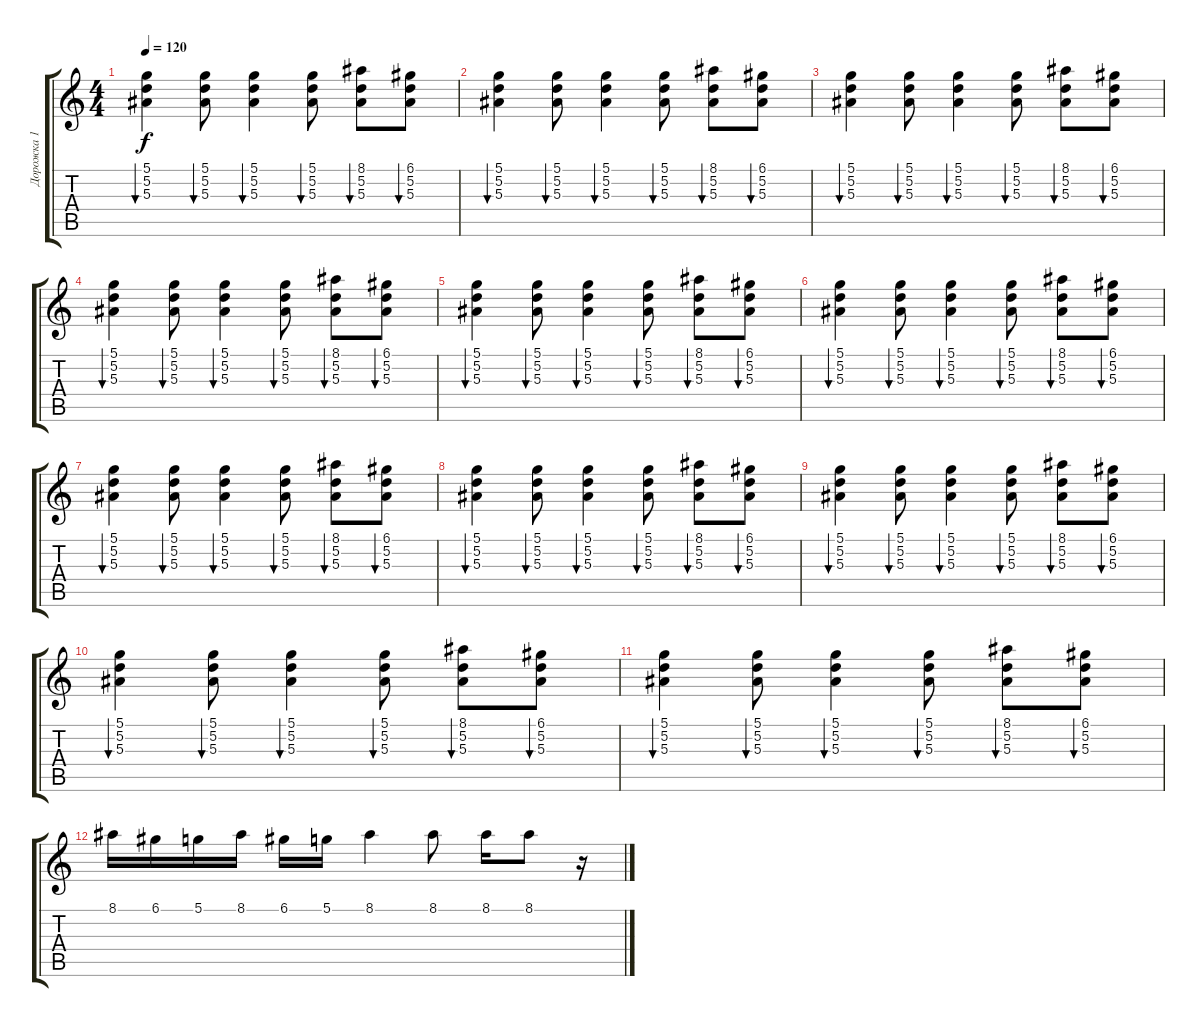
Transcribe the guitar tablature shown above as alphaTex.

\track ("Дорожка 1" "Дорожка 1") {instrument electricguitarjazz}
\staff {score tabs}
\tuning (D4 A3 F3 C3 G2 D2) {hide}
\ts (4 4)
\tempo 120
\clef g2
\ks c
(5.1 5.2 5.3).4{bu 120 dy f instrument electricguitarjazz} (5.1 5.2 5.3).8{bu 120} (5.1 5.2 5.3).4{bu 120} (5.1 5.2 5.3).8{bu 120} (8.1 5.2 5.3).8{bu 120} (6.1 5.2 5.3).8{bu 120} |
(5.1 5.2 5.3).4{bu 120} (5.1 5.2 5.3).8{bu 120} (5.1 5.2 5.3).4{bu 120} (5.1 5.2 5.3).8{bu 120} (8.1 5.2 5.3).8{bu 120} (6.1 5.2 5.3).8{bu 120} |
(5.1 5.2 5.3).4{bu 120} (5.1 5.2 5.3).8{bu 120} (5.1 5.2 5.3).4{bu 120} (5.1 5.2 5.3).8{bu 120} (8.1 5.2 5.3).8{bu 120} (6.1 5.2 5.3).8{bu 120} |
(5.1 5.2 5.3).4{bu 120} (5.1 5.2 5.3).8{bu 120} (5.1 5.2 5.3).4{bu 120} (5.1 5.2 5.3).8{bu 120} (8.1 5.2 5.3).8{bu 120} (6.1 5.2 5.3).8{bu 120} |
(5.1 5.2 5.3).4{bu 120} (5.1 5.2 5.3).8{bu 120} (5.1 5.2 5.3).4{bu 120} (5.1 5.2 5.3).8{bu 120} (8.1 5.2 5.3).8{bu 120} (6.1 5.2 5.3).8{bu 120} |
(5.1 5.2 5.3).4{bu 120} (5.1 5.2 5.3).8{bu 120} (5.1 5.2 5.3).4{bu 120} (5.1 5.2 5.3).8{bu 120} (8.1 5.2 5.3).8{bu 120} (6.1 5.2 5.3).8{bu 120} |
(5.1 5.2 5.3).4{bu 120} (5.1 5.2 5.3).8{bu 120} (5.1 5.2 5.3).4{bu 120} (5.1 5.2 5.3).8{bu 120} (8.1 5.2 5.3).8{bu 120} (6.1 5.2 5.3).8{bu 120} |
(5.1 5.2 5.3).4{bu 120} (5.1 5.2 5.3).8{bu 120} (5.1 5.2 5.3).4{bu 120} (5.1 5.2 5.3).8{bu 120} (8.1 5.2 5.3).8{bu 120} (6.1 5.2 5.3).8{bu 120} |
(5.1 5.2 5.3).4{bu 120} (5.1 5.2 5.3).8{bu 120} (5.1 5.2 5.3).4{bu 120} (5.1 5.2 5.3).8{bu 120} (8.1 5.2 5.3).8{bu 120} (6.1 5.2 5.3).8{bu 120} |
(5.1 5.2 5.3).4{bu 120} (5.1 5.2 5.3).8{bu 120} (5.1 5.2 5.3).4{bu 120} (5.1 5.2 5.3).8{bu 120} (8.1 5.2 5.3).8{bu 120} (6.1 5.2 5.3).8{bu 120} |
(5.1 5.2 5.3).4{bu 120} (5.1 5.2 5.3).8{bu 120} (5.1 5.2 5.3).4{bu 120} (5.1 5.2 5.3).8{bu 120} (8.1 5.2 5.3).8{bu 120} (6.1 5.2 5.3).8{bu 120} |
8.1.16 6.1.16 5.1.16 8.1.16 6.1.16 5.1.16 8.1.4 8.1.8 8.1.16 8.1.8 r.16
